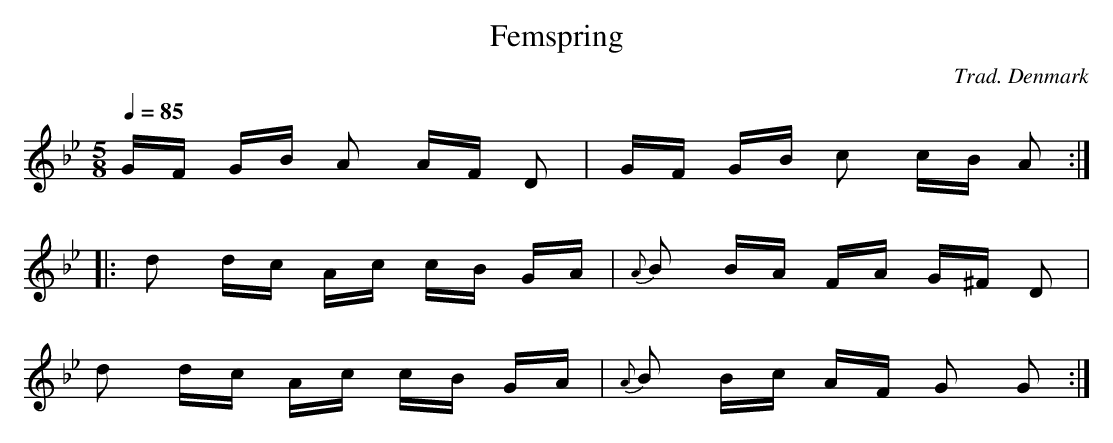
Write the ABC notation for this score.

X:1
T:Femspring
C:Trad. Denmark
M:5/8
L:1/8
Q:1/4=85
K:Gm
G/F/ G/B/ A A/F/ D |G/F/ G/B/ c c/B/ A ::
d d/c/ A/c/ c/B/ G/A/ |{A} B B/A/ F/A/ G/^F/ D |
d d/c/ A/c/ c/B/ G/A/ |{A} B B/c/ A/F/ G G :|
